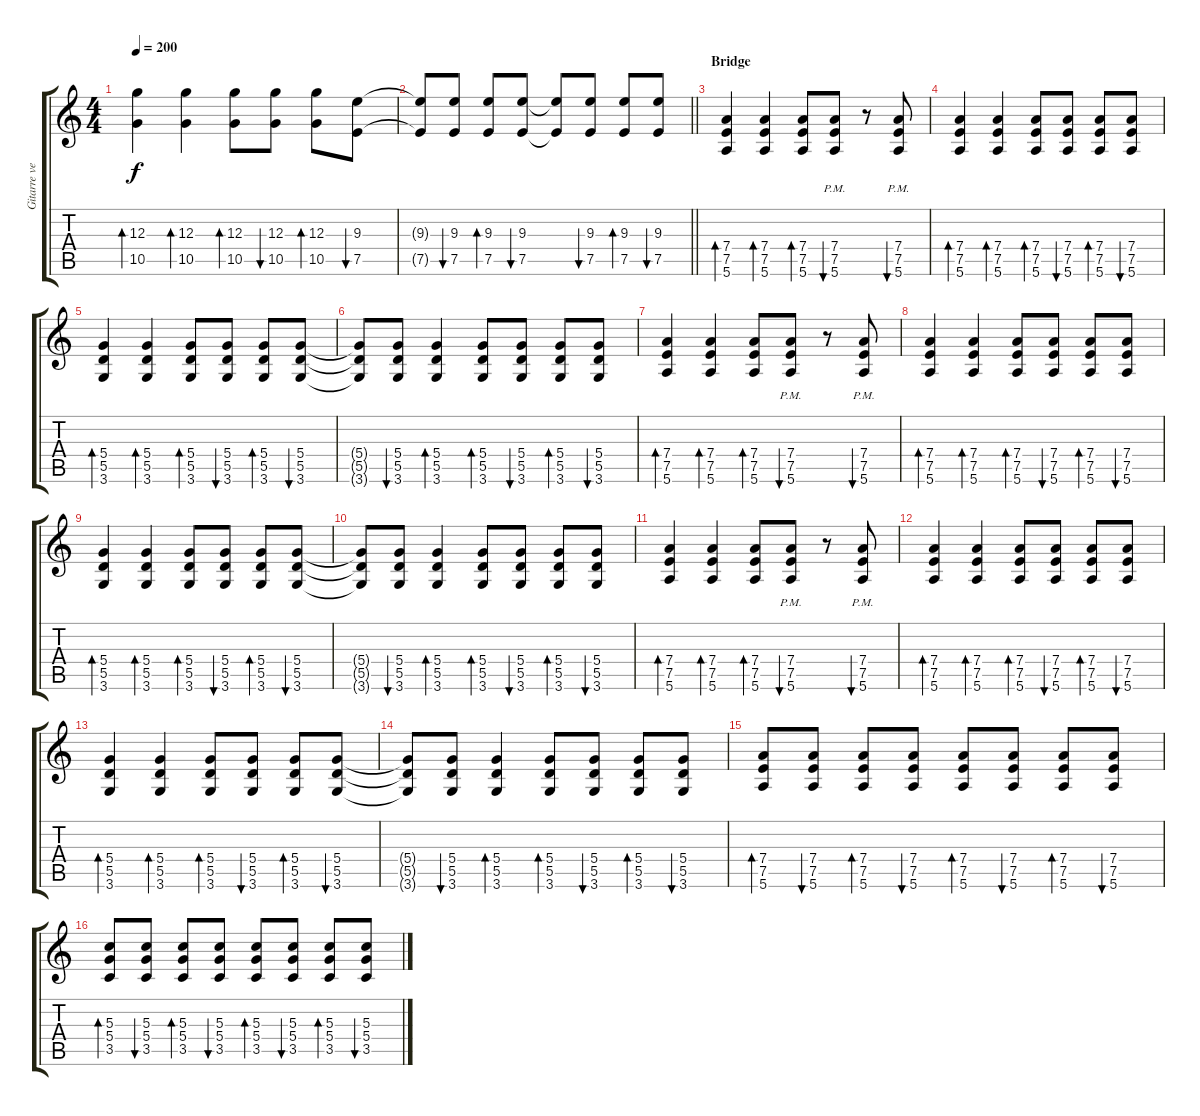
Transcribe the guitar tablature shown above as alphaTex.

\track ("Gitarre verzerrt 2" "Gitarre ve") {instrument distortionguitar}
\staff {score tabs}
\tuning (E4 B3 G3 D3 A2 E2) {hide}
\ts (4 4)
\tempo 200
\clef g2
\ks c
(12.3 10.5).4{bd 120 dy f} (12.3 10.5).4{bd 120} (12.3 10.5).8{bd 120} (12.3 10.5).8{bu 120} (12.3 10.5).8{bd 120} (9.3 7.5).8{bu 120} |
\barLineRight lightlight
(9.3{t} 7.5{t}).8 (9.3 7.5).8{bu 120} (9.3 7.5).8{bd 120} (9.3 7.5).8{bu 120} (9.3{t} 7.5{t}).8 (9.3 7.5).8{bu 120} (9.3 7.5).8{bd 120} (9.3 7.5).8{bu 120} |
\section ("" "Bridge")
(7.4 7.5 5.6).4{bd 120} (7.4 7.5 5.6).4{bd 120} (7.4 7.5 5.6).8{bd 120} (7.4{pm} 7.5{pm} 5.6{pm}).8{bu 120} r.8 (7.4{pm} 7.5{pm} 5.6{pm}).8{bu 120} |
(7.4 7.5 5.6).4{bd 120} (7.4 7.5 5.6).4{bd 120} (7.4 7.5 5.6).8{bd 120} (7.4 7.5 5.6).8{bu 120} (7.4 7.5 5.6).8{bd 120} (7.4 7.5 5.6).8{bu 120} |
(5.4 5.5 3.6).4{bd 120} (5.4 5.5 3.6).4{bd 120} (5.4 5.5 3.6).8{bd 120} (5.4 5.5 3.6).8{bu 120} (5.4 5.5 3.6).8{bd 120} (5.4 5.5 3.6).8{bu 120} |
(5.4{t} 5.5{t} 3.6{t}).8 (5.4 5.5 3.6).8{bu 120} (5.4 5.5 3.6).4{bd 120} (5.4 5.5 3.6).8{bd 120} (5.4 5.5 3.6).8{bu 120} (5.4 5.5 3.6).8{bd 120} (5.4 5.5 3.6).8{bu 120} |
(7.4 7.5 5.6).4{bd 120} (7.4 7.5 5.6).4{bd 120} (7.4 7.5 5.6).8{bd 120} (7.4{pm} 7.5{pm} 5.6{pm}).8{bu 120} r.8 (7.4{pm} 7.5{pm} 5.6{pm}).8{bu 120} |
(7.4 7.5 5.6).4{bd 120} (7.4 7.5 5.6).4{bd 120} (7.4 7.5 5.6).8{bd 120} (7.4 7.5 5.6).8{bu 120} (7.4 7.5 5.6).8{bd 120} (7.4 7.5 5.6).8{bu 120} |
(5.4 5.5 3.6).4{bd 120} (5.4 5.5 3.6).4{bd 120} (5.4 5.5 3.6).8{bd 120} (5.4 5.5 3.6).8{bu 120} (5.4 5.5 3.6).8{bd 120} (5.4 5.5 3.6).8{bu 120} |
(5.4{t} 5.5{t} 3.6{t}).8 (5.4 5.5 3.6).8{bu 120} (5.4 5.5 3.6).4{bd 120} (5.4 5.5 3.6).8{bd 120} (5.4 5.5 3.6).8{bu 120} (5.4 5.5 3.6).8{bd 120} (5.4 5.5 3.6).8{bu 120} |
(7.4 7.5 5.6).4{bd 120} (7.4 7.5 5.6).4{bd 120} (7.4 7.5 5.6).8{bd 120} (7.4{pm} 7.5{pm} 5.6{pm}).8{bu 120} r.8 (7.4{pm} 7.5{pm} 5.6{pm}).8{bu 120} |
(7.4 7.5 5.6).4{bd 120} (7.4 7.5 5.6).4{bd 120} (7.4 7.5 5.6).8{bd 120} (7.4 7.5 5.6).8{bu 120} (7.4 7.5 5.6).8{bd 120} (7.4 7.5 5.6).8{bu 120} |
(5.4 5.5 3.6).4{bd 120} (5.4 5.5 3.6).4{bd 120} (5.4 5.5 3.6).8{bd 120} (5.4 5.5 3.6).8{bu 120} (5.4 5.5 3.6).8{bd 120} (5.4 5.5 3.6).8{bu 120} |
(5.4{t} 5.5{t} 3.6{t}).8 (5.4 5.5 3.6).8{bu 120} (5.4 5.5 3.6).4{bd 120} (5.4 5.5 3.6).8{bd 120} (5.4 5.5 3.6).8{bu 120} (5.4 5.5 3.6).8{bd 120} (5.4 5.5 3.6).8{bu 120} |
(7.4 7.5 5.6).8{bd 120} (7.4 7.5 5.6).8{bu 120} (7.4 7.5 5.6).8{bd 120} (7.4 7.5 5.6).8{bu 120} (7.4 7.5 5.6).8{bd 120} (7.4 7.5 5.6).8{bu 120} (7.4 7.5 5.6).8{bd 120} (7.4 7.5 5.6).8{bu 120} |
(5.3 5.4 3.5).8{bd 120} (5.3 5.4 3.5).8{bu 120} (5.3 5.4 3.5).8{bd 120} (5.3 5.4 3.5).8{bu 120} (5.3 5.4 3.5).8{bd 120} (5.3 5.4 3.5).8{bu 120} (5.3 5.4 3.5).8{bd 120} (5.3 5.4 3.5).8{bu 120}
